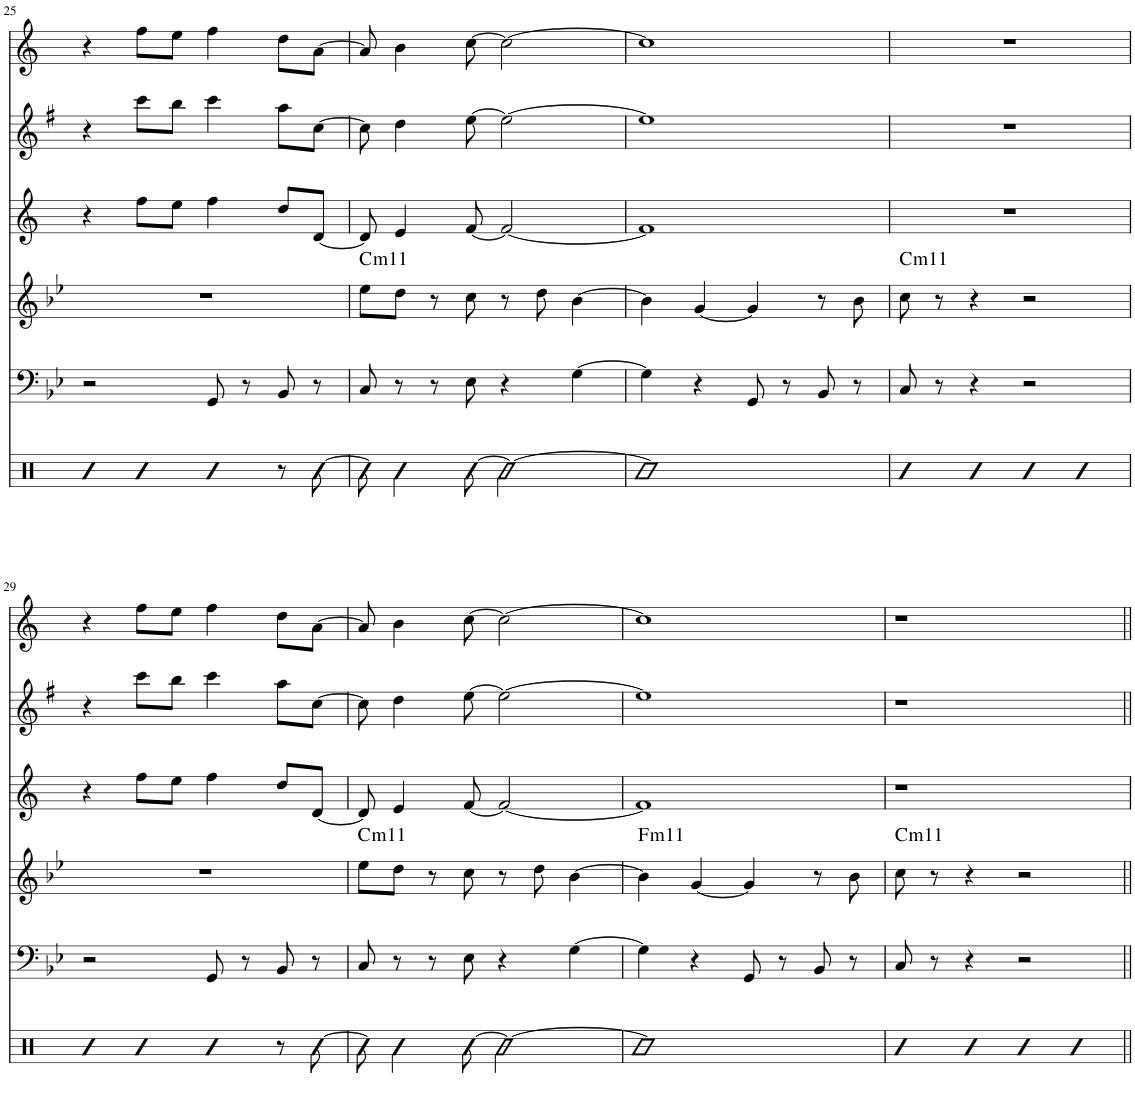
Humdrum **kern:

**kern	**kern	**kern	**harte	**kern	**kern	**kern
*part6	*part5	*part4	*part4	*part3	*part2	*part1
*staff6	*staff5	*staff4	*	*staff3	*staff2	*staff1
*I"Drumset	*I"Electric Bass	*I"Piano	*	*I"Tenor Saxophone	*I"Alto Saxophone	*I"Bb Trumpet
*	*I'Elec b	*I'Pno	*	*I'T Sax	*I'A Sax	*I'Tpt
!!LO:PB:g=z
*clefX	*clefF4	*clefG2	*	*clefG2	*clefG2	*clefG2
*	*Trd7c12	*	*	*Trd8c14	*Trd5c9	*Trd1c2
*k[]	*k[b-e-]	*k[b-e-]	*	*k[]	*k[f#]	*k[]
*M4/4	*M4/4	*M4/4	*	*M4/4	*M4/4	*M4/4
=25	=25	=25	=25	=25	=25	=25
4R	2r	1r	.	4r	4r	4r
4R	.	.	.	8ff\L	8ccc\L	8ff\L
.	.	.	.	8ee\J	8bb\J	8ee\J
4R	8GG/	.	.	4ff\	4ccc\	4ff\
.	8r	.	.	.	.	.
8r	8BB-/	.	.	8dd/L	8aa\L	8dd\L
[8R\	8r	.	.	[8d/J	[8cc\J	[8a\J
=26	=26	=26	=26	=26	=26	=26
!	!	!	!LO:H:kt=m11	!	!	!
8R\]	8C/	8ee-\L	C:min9(11)	8d/]	8cc\]	8a/]
4R\	8r	8dd\J	.	4e/	4dd\	4b\
.	8r	8r	.	.	.	.
[8R\	8E-\	8cc\	.	[8f/	[8ee\	[8cc\
2R\_	4r	8r	.	2f/_	2ee\_	2cc\_
.	.	8dd\	.	.	.	.
.	[4G\	[4b-\	.	.	.	.
=27	=27	=27	=27	=27	=27	=27
1R]	4G\]	4b-\]	.	1f]	1ee]	1cc]
.	4r	[4g/	.	.	.	.
.	8GG/	4g/]	.	.	.	.
.	8r	.	.	.	.	.
.	8BB-/	8r	.	.	.	.
.	8r	8b-\	.	.	.	.
=28	=28	=28	=28	=28	=28	=28
!	!	!	!LO:H:kt=m11	!	!	!
4R	8C/	8cc\	C:min9(11)	1r	1r	1r
.	8r	8r	.	.	.	.
4R	4r	4r	.	.	.	.
4R	2r	2r	.	.	.	.
4R	.	.	.	.	.	.
!!LO:LB:g=z
=29	=29	=29	=29	=29	=29	=29
4R	2r	1r	.	4r	4r	4r
4R	.	.	.	8ff\L	8ccc\L	8ff\L
.	.	.	.	8ee\J	8bb\J	8ee\J
4R	8GG/	.	.	4ff\	4ccc\	4ff\
.	8r	.	.	.	.	.
8r	8BB-/	.	.	8dd/L	8aa\L	8dd\L
[8R\	8r	.	.	[8d/J	[8cc\J	[8a\J
=30	=30	=30	=30	=30	=30	=30
!	!	!	!LO:H:kt=m11	!	!	!
8R\]	8C/	8ee-\L	C:min9(11)	8d/]	8cc\]	8a/]
4R\	8r	8dd\J	.	4e/	4dd\	4b\
.	8r	8r	.	.	.	.
[8R\	8E-\	8cc\	.	[8f/	[8ee\	[8cc\
2R\_	4r	8r	.	2f/_	2ee\_	2cc\_
.	.	8dd\	.	.	.	.
.	[4G\	[4b-\	.	.	.	.
=31	=31	=31	=31	=31	=31	=31
!	!	!	!LO:H:kt=m11	!	!	!
1R]	4G\]	4b-\]	F:min9(11)	1f]	1ee]	1cc]
.	4r	[4g/	.	.	.	.
.	8GG/	4g/]	.	.	.	.
.	8r	.	.	.	.	.
.	8BB-/	8r	.	.	.	.
.	8r	8b-\	.	.	.	.
=32	=32	=32	=32	=32	=32	=32
!	!	!	!LO:H:kt=m11	!	!	!
4R	8C/	8cc\	C:min9(11)	1r	1r	1r
.	8r	8r	.	.	.	.
4R	4r	4r	.	.	.	.
4R	2r	2r	.	.	.	.
4R	.	.	.	.	.	.
=||	=||	=||	=||	=||	=||	=||
*-	*-	*-	*-	*-	*-	*-
